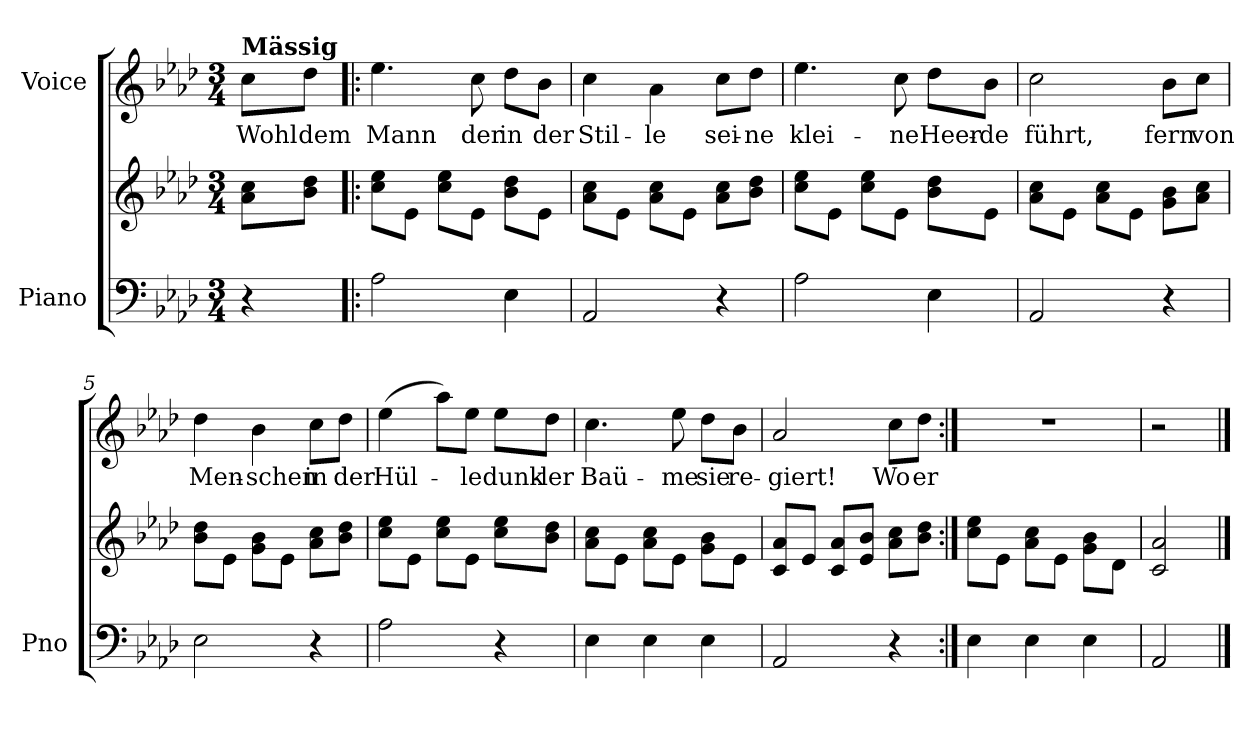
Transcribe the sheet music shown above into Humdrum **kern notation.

**kern	**kern	**kern	**text
*part2	*part2	*part1	*part1
*staff3	*staff2	*staff1	*staff1
*I"Piano	*	*I"Voice	*
*I'Pno	*	*	*
*clefF4	*clefG2	*clefG2	*
*k[b-e-a-d-]	*k[b-e-a-d-]	*k[b-e-a-d-]	*
*M3/4	*M3/4	*M3/4	*
=	=	=	=
!	!	!LO:TX:a:B:t=Mässig	!
!	!	!	!LO:LY:b
4r	8a-\ 8cc\L	8cc\L	Wohl
!	!	!	!LO:LY:b
.	8b-\ 8dd-\J	8dd-\J	dem
=1!|:	=1!|:	=1!|:	=1!|:
!	!	!	!LO:LY:b
2A-\	8cc\ 8ee-\L	4.ee-\	Mann
.	8e-\J	.	.
.	8cc\ 8ee-\L	.	.
!	!	!	!LO:LY:b
.	8e-\J	8cc\	der
!	!	!	!LO:LY:b
4E-\	8b-\ 8dd-\L	8dd-\L	in
!	!	!	!LO:LY:b
.	8e-\J	8b-\J	der
=2	=2	=2	=2
!	!	!	!LO:LY:b
2AA-/	8a-\ 8cc\L	4cc\	Stil-
.	8e-\J	.	.
!	!	!	!LO:LY:b
.	8a-\ 8cc\L	4a-\	-le
.	8e-\J	.	.
!	!	!	!LO:LY:b
4r	8a-\ 8cc\L	8cc\L	sei-
!	!	!	!LO:LY:b
.	8b-\ 8dd-\J	8dd-\J	-ne
=3	=3	=3	=3
!	!	!	!LO:LY:b
2A-\	8cc\ 8ee-\L	4.ee-\	klei-
.	8e-\J	.	.
.	8cc\ 8ee-\L	.	.
!	!	!	!LO:LY:b
.	8e-\J	8cc\	-ne
!	!	!	!LO:LY:b
4E-\	8b-\ 8dd-\L	8dd-\L	Heer-
!	!	!	!LO:LY:b
.	8e-\J	8b-\J	-de
=4	=4	=4	=4
!	!	!	!LO:LY:b
2AA-/	8a-\ 8cc\L	2cc\	führt,
.	8e-\J	.	.
.	8a-\ 8cc\L	.	.
.	8e-\J	.	.
!	!	!	!LO:LY:b
4r	8g\ 8b-\L	8b-\L	fern
!	!	!	!LO:LY:b
.	8a-\ 8cc\J	8cc\J	von
!!LO:LB:g=z
=5	=5	=5	=5
!	!	!	!LO:LY:b
2E-\	8b-\ 8dd-\L	4dd-\	Men-
.	8e-\J	.	.
!	!	!	!LO:LY:b
.	8g\ 8b-\L	4b-\	-schen
.	8e-\J	.	.
!	!	!	!LO:LY:b
4r	8a-\ 8cc\L	8cc\L	in
!	!	!	!LO:LY:b
.	8b-\ 8dd-\J	8dd-\J	der
=6	=6	=6	=6
!	!	!	!LO:LY:b
2A-\	8cc\ 8ee-\L	(4ee-\	Hül-
.	8e-\J	.	.
.	8cc\ 8ee-\L	8aa-\L)	.
!	!	!	!LO:LY:b
.	8e-\J	8ee-\J	-le
!	!	!	!LO:LY:b
4r	8cc\ 8ee-\L	8ee-\L	dunk-
!	!	!	!LO:LY:b
.	8b-\ 8dd-\J	8dd-\J	-ler
=7	=7	=7	=7
!	!	!	!LO:LY:b
4E-\	8a-\ 8cc\L	4.cc\	Baü-
.	8e-\J	.	.
4E-\	8a-\ 8cc\L	.	.
!	!	!	!LO:LY:b
.	8e-\J	8ee-\	-me
!	!	!	!LO:LY:b
4E-\	8g\ 8b-\L	8dd-\L	sie
!	!	!	!LO:LY:b
.	8e-\J	8b-\J	re-
=8	=8	=8	=8
!	!	!	!LO:LY:b
2AA-/	8c/ 8a-/L	2a-/	-giert!
.	8e-/J	.	.
.	8c/ 8a-/L	.	.
.	8e-/ 8b-/J	.	.
!	!	!	!LO:LY:b
4r	8a-\ 8cc\L	8cc\L	Wo
!	!	!	!LO:LY:b
.	8b-\ 8dd-\J	8dd-\J	er
=9:|!	=9:|!	=9:|!	=9:|!
4E-\	8cc\ 8ee-\L	2.r	.
.	8e-\J	.	.
4E-\	8a-\ 8cc\L	.	.
.	8e-\J	.	.
4E-\	8g\ 8b-\L	.	.
.	8d-\J	.	.
=10	=10	=10	=10
2AA-/	2c/ 2a-/	2r	.
==	==	==	==
*-	*-	*-	*-
